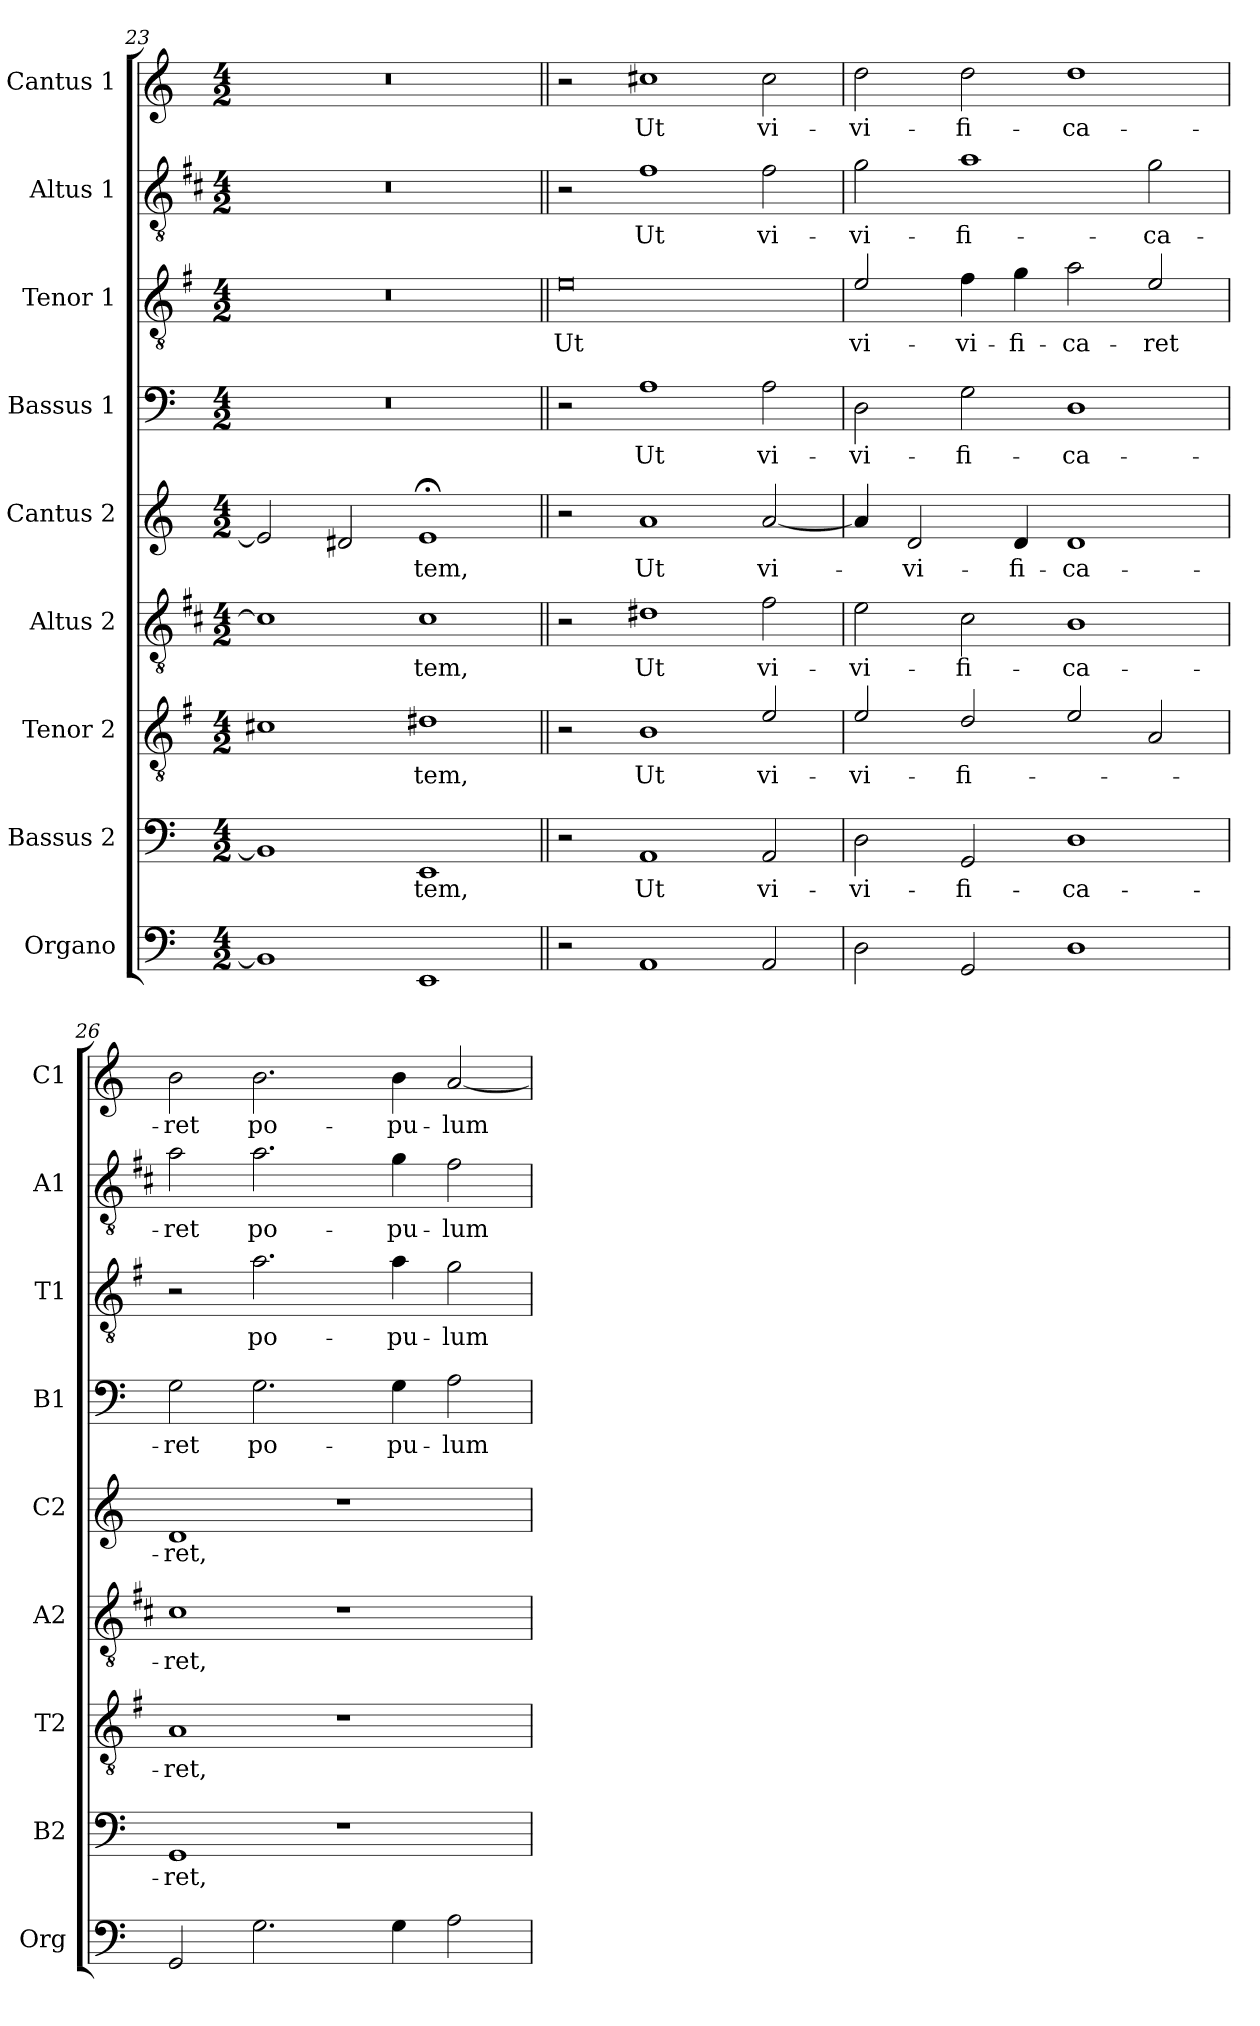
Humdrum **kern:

**kern	**kern	**text	**kern	**text	**kern	**text	**kern	**text	**kern	**text	**kern	**text	**kern	**text	**kern	**text
*part9	*part8	*part8	*part7	*part7	*part6	*part6	*part5	*part5	*part4	*part4	*part3	*part3	*part2	*part2	*part1	*part1
*staff9	*staff8	*staff8	*staff7	*staff7	*staff6	*staff6	*staff5	*staff5	*staff4	*staff4	*staff3	*staff3	*staff2	*staff2	*staff1	*staff1
*I"Organo	*I"Bassus 2	*	*I"Tenor 2	*	*I"Altus 2	*	*I"Cantus 2	*	*I"Bassus 1	*	*I"Tenor 1	*	*I"Altus 1	*	*I"Cantus 1	*
*I'Org	*I'B2	*	*I'T2	*	*I'A2	*	*I'C2	*	*I'B1	*	*I'T1	*	*I'A1	*	*I'C1	*
*clefF4	*clefF4	*	*clefGv2	*	*clefGv2	*	*clefG2	*	*clefF4	*	*clefGv2	*	*clefGv2	*	*clefG2	*
*	*	*	*ITrd4c7	*	*ITrd1c2	*	*	*	*	*	*ITrd4c7	*	*ITrd1c2	*	*	*
*k[]	*k[]	*	*k[]	*	*k[]	*	*k[]	*	*k[]	*	*k[]	*	*k[]	*	*k[]	*
*C:	*C:	*	*C:	*	*C:	*	*C:	*	*C:	*	*C:	*	*C:	*	*C:	*
*M4/2	*M4/2	*	*M4/2	*	*M4/2	*	*M4/2	*	*M4/2	*	*M4/2	*	*M4/2	*	*M4/2	*
=23	=23	=23	=23	=23	=23	=23	=23	=23	=23	=23	=23	=23	=23	=23	=23	=23
!	!	!	!	!	!	!	!	!	!LO:N:vis=1	!	!	!	!	!	!	!
1BB]	1BB]	.	1F#X	.	1B]	.	2e/]	.	0r	.	0r	.	0r	.	0r	.
.	.	.	.	.	.	.	2d#X/	.	.	.	.	.	.	.	.	.
!	!	!LO:LY:b	!	!LO:LY:b	!	!LO:LY:b	!	!LO:LY:b	!	!	!	!	!	!	!	!
1EE	1EE	-tem,	1G#X	-tem,	1B	-tem,	1e;<	-tem,	.	.	.	.	.	.	.	.
=24||	=24||	=24||	=24||	=24||	=24||	=24||	=24||	=24||	=24||	=24||	=24||	=24||	=24||	=24||	=24||	=24||
!	!	!	!	!	!	!	!	!	!	!	!	!LO:LY:b	!	!	!	!
2r	2r	.	2r	.	2r	.	2r	.	2r	.	0A	Ut	2r	.	2r	.
!	!	!LO:LY:b	!	!LO:LY:b	!	!LO:LY:b	!	!LO:LY:b	!	!LO:LY:b	!	!	!	!LO:LY:b	!	!LO:LY:b
1AA	1AA	Ut	1E	Ut	1c#X	Ut	1a	Ut	1A	Ut	.	.	1e	Ut	1cc#X	Ut
!	!	!LO:LY:b	!	!LO:LY:b	!	!LO:LY:b	!	!LO:LY:b	!	!LO:LY:b	!	!	!	!LO:LY:b	!	!LO:LY:b
2AA/	2AA/	vi-	2A/	vi-	2e\	vi-	[2a/	vi-	2A\	vi-	.	.	2e\	vi-	2cc#\	vi-
=25	=25	=25	=25	=25	=25	=25	=25	=25	=25	=25	=25	=25	=25	=25	=25	=25
!	!	!LO:LY:b	!	!LO:LY:b	!	!LO:LY:b	!	!	!	!LO:LY:b	!	!LO:LY:b	!	!LO:LY:b	!	!LO:LY:b
2D\	2D\	-vi-	2A/	-vi-	2d\	-vi-	4a/]	.	2D\	-vi-	2A/	vi-	2f\	-vi-	2dd\	-vi-
!	!	!	!	!	!	!	!	!LO:LY:b	!	!	!	!	!	!	!	!
.	.	.	.	.	.	.	2d/	-vi-	.	.	.	.	.	.	.	.
!	!	!LO:LY:b	!	!LO:LY:b	!	!LO:LY:b	!	!	!	!LO:LY:b	!	!LO:LY:b	!	!LO:LY:b	!	!LO:LY:b
2GG/	2GG/	-fi-	2G/	-fi-	2B\	-fi-	.	.	2G\	-fi-	4B\	-vi-	1g	-fi-	2dd\	-fi-
!	!	!	!	!	!	!	!	!LO:LY:b	!	!	!	!LO:LY:b	!	!	!	!
.	.	.	.	.	.	.	4d/	-fi-	.	.	4c\	-fi-	.	.	.	.
!	!	!LO:LY:b	!	!	!	!LO:LY:b	!	!LO:LY:b	!	!LO:LY:b	!	!LO:LY:b	!	!	!	!LO:LY:b
1D	1D	-ca-	2A/	.	1A	-ca-	1d	-ca-	1D	-ca-	2d\	-ca-	.	.	1dd	-ca-
!	!	!	!	!	!	!	!	!	!	!	!	!LO:LY:b	!	!LO:LY:b	!	!
.	.	.	2D/	.	.	.	.	.	.	.	2A/	-ret	2f\	-ca-	.	.
=26	=26	=26	=26	=26	=26	=26	=26	=26	=26	=26	=26	=26	=26	=26	=26	=26
!	!	!LO:LY:b	!	!LO:LY:b	!	!LO:LY:b	!	!LO:LY:b	!	!LO:LY:b	!	!	!	!LO:LY:b	!	!LO:LY:b
2GG/	1GG	-ret,	1D	-ret,	1B	-ret,	1d	-ret,	2G\	-ret	2r	.	2g\	-ret	2b\	-ret
!	!	!	!	!	!	!	!	!	!	!LO:LY:b	!	!LO:LY:b	!	!LO:LY:b	!	!LO:LY:b
2.G\	.	.	.	.	.	.	.	.	2.G\	po-	2.d\	po-	2.g\	po-	2.b\	po-
.	1r	.	1r	.	1r	.	1r	.	.	.	.	.	.	.	.	.
!	!	!	!	!	!	!	!	!	!	!LO:LY:b	!	!LO:LY:b	!	!LO:LY:b	!	!LO:LY:b
4G\	.	.	.	.	.	.	.	.	4G\	-pu-	4d\	-pu-	4f\	-pu-	4b\	-pu-
!	!	!	!	!	!	!	!	!	!	!LO:LY:b	!	!LO:LY:b	!	!LO:LY:b	!	!LO:LY:b
2A\	.	.	.	.	.	.	.	.	2A\	-lum	2c\	-lum	2e\	-lum	[2a/	-lum
=	=	=	=	=	=	=	=	=	=	=	=	=	=	=	=	=
*-	*-	*-	*-	*-	*-	*-	*-	*-	*-	*-	*-	*-	*-	*-	*-	*-
